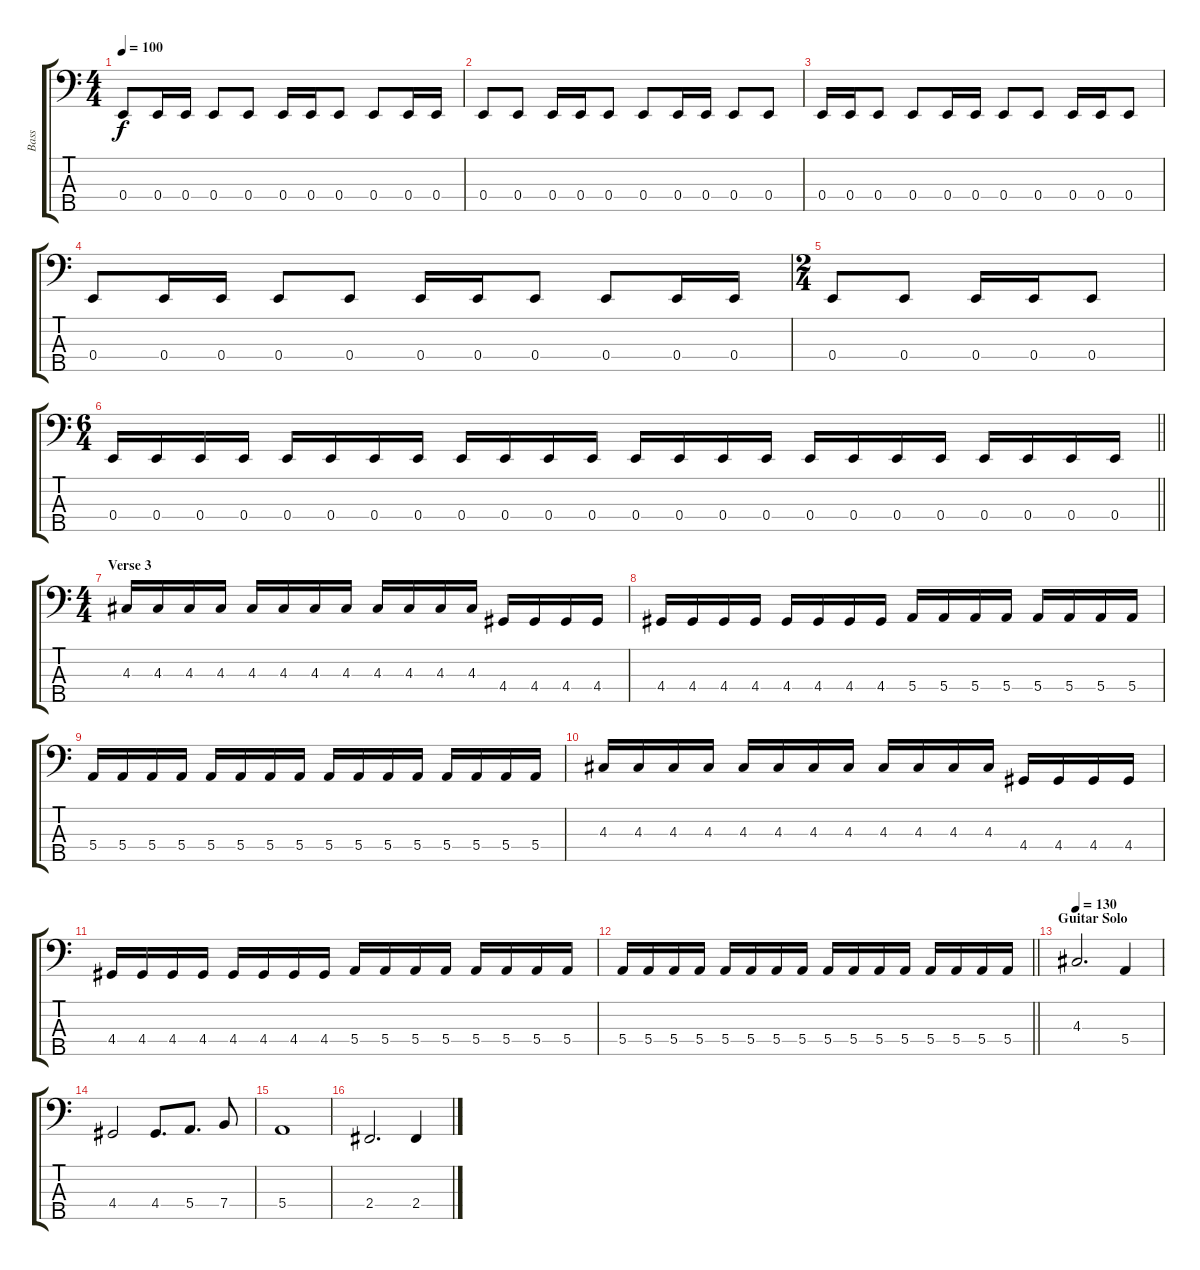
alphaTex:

\track ("Bass" "Bass") {instrument electricbassfinger}
\staff {score tabs}
\tuning (G2 D2 A1 E1 B0) {hide}
\ts (4 4)
\tempo 100
\clef f4
\ks c
0.4.8{dy f} 0.4.16 0.4.16 0.4.8 0.4.8 0.4.16 0.4.16 0.4.8 0.4.8 0.4.16 0.4.16 |
0.4.8 0.4.8 0.4.16 0.4.16 0.4.8 0.4.8 0.4.16 0.4.16 0.4.8 0.4.8 |
0.4.16 0.4.16 0.4.8 0.4.8 0.4.16 0.4.16 0.4.8 0.4.8 0.4.16 0.4.16 0.4.8 |
0.4.8 0.4.16 0.4.16 0.4.8 0.4.8 0.4.16 0.4.16 0.4.8 0.4.8 0.4.16 0.4.16 |
\ts (2 4)
0.4.8 0.4.8 0.4.16 0.4.16 0.4.8 |
\ts (6 4)
\barLineRight lightlight
0.4.16 0.4.16 0.4.16 0.4.16 0.4.16 0.4.16 0.4.16 0.4.16 0.4.16 0.4.16 0.4.16 0.4.16 0.4.16 0.4.16 0.4.16 0.4.16 0.4.16 0.4.16 0.4.16 0.4.16 0.4.16 0.4.16 0.4.16 0.4.16 |
\ts (4 4)
\section ("" "Verse 3")
4.3.16 4.3.16 4.3.16 4.3.16 4.3.16 4.3.16 4.3.16 4.3.16 4.3.16 4.3.16 4.3.16 4.3.16 4.4.16 4.4.16 4.4.16 4.4.16 |
4.4.16 4.4.16 4.4.16 4.4.16 4.4.16 4.4.16 4.4.16 4.4.16 5.4.16 5.4.16 5.4.16 5.4.16 5.4.16 5.4.16 5.4.16 5.4.16 |
5.4.16 5.4.16 5.4.16 5.4.16 5.4.16 5.4.16 5.4.16 5.4.16 5.4.16 5.4.16 5.4.16 5.4.16 5.4.16 5.4.16 5.4.16 5.4.16 |
4.3.16 4.3.16 4.3.16 4.3.16 4.3.16 4.3.16 4.3.16 4.3.16 4.3.16 4.3.16 4.3.16 4.3.16 4.4.16 4.4.16 4.4.16 4.4.16 |
4.4.16 4.4.16 4.4.16 4.4.16 4.4.16 4.4.16 4.4.16 4.4.16 5.4.16 5.4.16 5.4.16 5.4.16 5.4.16 5.4.16 5.4.16 5.4.16 |
\barLineRight lightlight
5.4.16 5.4.16 5.4.16 5.4.16 5.4.16 5.4.16 5.4.16 5.4.16 5.4.16 5.4.16 5.4.16 5.4.16 5.4.16 5.4.16 5.4.16 5.4.16 |
\section ("" "Guitar Solo")
\tempo 130
4.3.2{d} 5.4.4 |
4.4.2 4.4.8{d} 5.4.8{d} 7.4.8 |
5.4.1 |
2.4.2{d} 2.4.4
